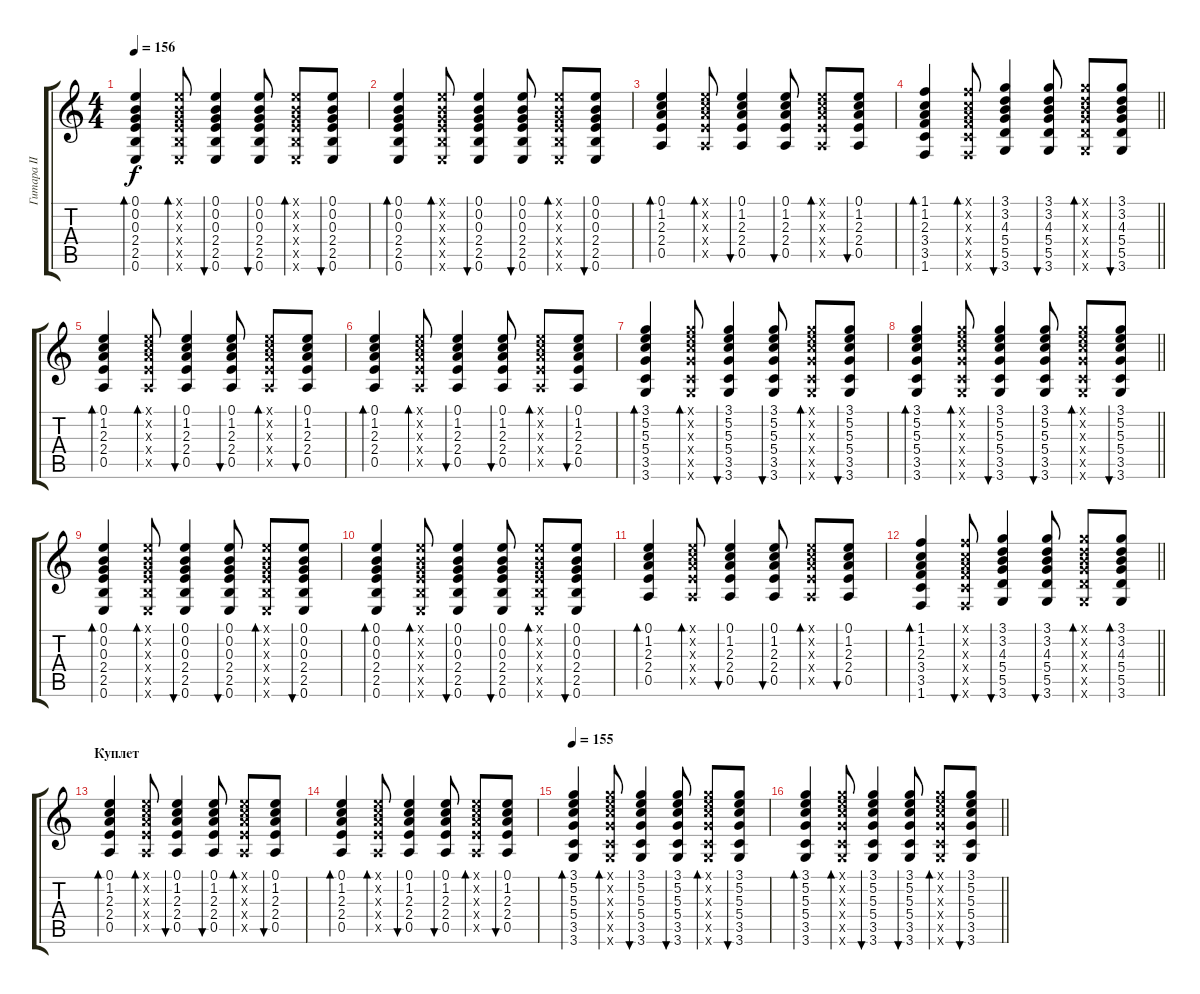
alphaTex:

\track ("Гитара II" "Гитара II") {instrument acousticguitarsteel}
\staff {score tabs}
\tuning (E4 B3 G3 D3 A2 E2) {hide}
\ts (4 4)
\tempo 156
\clef g2
\ks c
(0.1 0.2 0.3 2.4 2.5 0.6).4{bd 60 dy f} (0.1{x} 0.2{x} 0.3{x} 2.4{x} 2.5{x} 0.6{x}).8{bd 60} (0.1 0.2 0.3 2.4 2.5 0.6).4{bu 60} (0.1 0.2 0.3 2.4 2.5 0.6).8{bu 60} (0.1{x} 0.2{x} 0.3{x} 2.4{x} 2.5{x} 0.6{x}).8{bd 60} (0.1 0.2 0.3 2.4 2.5 0.6).8{bu 60} |
(0.1 0.2 0.3 2.4 2.5 0.6).4{bd 60} (0.1{x} 0.2{x} 0.3{x} 2.4{x} 2.5{x} 0.6{x}).8{bd 60} (0.1 0.2 0.3 2.4 2.5 0.6).4{bu 60} (0.1 0.2 0.3 2.4 2.5 0.6).8{bu 60} (0.1{x} 0.2{x} 0.3{x} 2.4{x} 2.5{x} 0.6{x}).8{bd 60} (0.1 0.2 0.3 2.4 2.5 0.6).8{bu 60} |
(0.1 1.2 2.3 2.4 0.5).4{bd 60} (0.1{x} 1.2{x} 2.3{x} 2.4{x} 0.5{x}).8{bd 60} (0.1 1.2 2.3 2.4 0.5).4{bu 60} (0.1 1.2 2.3 2.4 0.5).8{bu 60} (0.1{x} 1.2{x} 2.3{x} 2.4{x} 0.5{x}).8{bd 60} (0.1 1.2 2.3 2.4 0.5).8{bu 60} |
\barLineRight lightlight
(1.1 1.2 2.3 3.4 3.5 1.6).4{bd 60} (1.1{x} 1.2{x} 2.3{x} 3.4{x} 3.5{x} 1.6{x}).8{bd 60} (3.1 3.2 4.3 5.4 5.5 3.6).4{bu 60} (3.1 3.2 4.3 5.4 5.5 3.6).8{bu 60} (3.1{x} 3.2{x} 4.3{x} 5.4{x} 5.5{x} 3.6{x}).8{bd 60} (3.1 3.2 4.3 5.4 5.5 3.6).8{bu 60} |
(0.1 1.2 2.3 2.4 0.5).4{bd 60} (0.1{x} 1.2{x} 2.3{x} 2.4{x} 0.5{x}).8{bd 60} (0.1 1.2 2.3 2.4 0.5).4{bu 60} (0.1 1.2 2.3 2.4 0.5).8{bu 60} (0.1{x} 1.2{x} 2.3{x} 2.4{x} 0.5{x}).8{bd 60} (0.1 1.2 2.3 2.4 0.5).8{bu 60} |
(0.1 1.2 2.3 2.4 0.5).4{bd 60} (0.1{x} 1.2{x} 2.3{x} 2.4{x} 0.5{x}).8{bd 60} (0.1 1.2 2.3 2.4 0.5).4{bu 60} (0.1 1.2 2.3 2.4 0.5).8{bu 60} (0.1{x} 1.2{x} 2.3{x} 2.4{x} 0.5{x}).8{bd 60} (0.1 1.2 2.3 2.4 0.5).8{bu 60} |
(3.1 5.2 5.3 5.4 3.5 3.6).4{bd 60} (3.1{x} 5.2{x} 5.3{x} 5.4{x} 3.5{x} 3.6{x}).8{bd 60} (3.1 5.2 5.3 5.4 3.5 3.6).4{bu 60} (3.1 5.2 5.3 5.4 3.5 3.6).8{bu 60} (3.1{x} 5.2{x} 5.3{x} 5.4{x} 3.5{x} 3.6{x}).8{bd 60} (3.1 5.2 5.3 5.4 3.5 3.6).8{bu 60} |
\barLineRight lightlight
(3.1 5.2 5.3 5.4 3.5 3.6).4{bd 60} (3.1{x} 5.2{x} 5.3{x} 5.4{x} 3.5{x} 3.6{x}).8{bd 60} (3.1 5.2 5.3 5.4 3.5 3.6).4{bu 60} (3.1 5.2 5.3 5.4 3.5 3.6).8{bu 60} (3.1{x} 5.2{x} 5.3{x} 5.4{x} 3.5{x} 3.6{x}).8{bd 60} (3.1 5.2 5.3 5.4 3.5 3.6).8{bu 60} |
(0.1 0.2 0.3 2.4 2.5 0.6).4{bd 60} (0.1{x} 0.2{x} 0.3{x} 2.4{x} 2.5{x} 0.6{x}).8{bd 60} (0.1 0.2 0.3 2.4 2.5 0.6).4{bu 60} (0.1 0.2 0.3 2.4 2.5 0.6).8{bu 60} (0.1{x} 0.2{x} 0.3{x} 2.4{x} 2.5{x} 0.6{x}).8{bd 60} (0.1 0.2 0.3 2.4 2.5 0.6).8{bu 60} |
(0.1 0.2 0.3 2.4 2.5 0.6).4{bd 60} (0.1{x} 0.2{x} 0.3{x} 2.4{x} 2.5{x} 0.6{x}).8{bd 60} (0.1 0.2 0.3 2.4 2.5 0.6).4{bu 60} (0.1 0.2 0.3 2.4 2.5 0.6).8{bu 60} (0.1{x} 0.2{x} 0.3{x} 2.4{x} 2.5{x} 0.6{x}).8{bd 60} (0.1 0.2 0.3 2.4 2.5 0.6).8{bu 60} |
(0.1 1.2 2.3 2.4 0.5).4{bd 60} (0.1{x} 1.2{x} 2.3{x} 2.4{x} 0.5{x}).8{bd 60} (0.1 1.2 2.3 2.4 0.5).4{bu 60} (0.1 1.2 2.3 2.4 0.5).8{bu 60} (0.1{x} 1.2{x} 2.3{x} 2.4{x} 0.5{x}).8{bd 60} (0.1 1.2 2.3 2.4 0.5).8{bu 60} |
\barLineRight lightlight
(1.1 1.2 2.3 3.4 3.5 1.6).4{bd 60} (1.1{x} 1.2{x} 2.3{x} 3.4{x} 3.5{x} 1.6{x}).8{bu 60} (3.1 3.2 4.3 5.4 5.5 3.6).4{bu 60} (3.1 3.2 4.3 5.4 5.5 3.6).8{bu 60} (3.1{x} 3.2{x} 4.3{x} 5.4{x} 5.5{x} 3.6{x}).8{bd 60} (3.1 3.2 4.3 5.4 5.5 3.6).8{bd 60} |
\section ("" "Куплет")
(0.1 1.2 2.3 2.4 0.5).4{bd 60} (0.1{x} 1.2{x} 2.3{x} 2.4{x} 0.5{x}).8{bd 60} (0.1 1.2 2.3 2.4 0.5).4{bu 60} (0.1 1.2 2.3 2.4 0.5).8{bu 60} (0.1{x} 1.2{x} 2.3{x} 2.4{x} 0.5{x}).8{bd 60} (0.1 1.2 2.3 2.4 0.5).8{bu 60} |
(0.1 1.2 2.3 2.4 0.5).4{bd 60} (0.1{x} 1.2{x} 2.3{x} 2.4{x} 0.5{x}).8{bd 60} (0.1 1.2 2.3 2.4 0.5).4{bu 60} (0.1 1.2 2.3 2.4 0.5).8{bu 60} (0.1{x} 1.2{x} 2.3{x} 2.4{x} 0.5{x}).8{bd 60} (0.1 1.2 2.3 2.4 0.5).8{bu 60} |
\tempo 155
(3.1 5.2 5.3 5.4 3.5 3.6).4{bd 60} (3.1{x} 5.2{x} 5.3{x} 5.4{x} 3.5{x} 3.6{x}).8{bd 60} (3.1 5.2 5.3 5.4 3.5 3.6).4{bu 60} (3.1 5.2 5.3 5.4 3.5 3.6).8{bu 60} (3.1{x} 5.2{x} 5.3{x} 5.4{x} 3.5{x} 3.6{x}).8{bd 60} (3.1 5.2 5.3 5.4 3.5 3.6).8{bu 60} |
\barLineRight lightlight
(3.1 5.2 5.3 5.4 3.5 3.6).4{bd 60} (3.1{x} 5.2{x} 5.3{x} 5.4{x} 3.5{x} 3.6{x}).8{bd 60} (3.1 5.2 5.3 5.4 3.5 3.6).4{bu 60} (3.1 5.2 5.3 5.4 3.5 3.6).8{bu 60} (3.1{x} 5.2{x} 5.3{x} 5.4{x} 3.5{x} 3.6{x}).8{bd 60} (3.1 5.2 5.3 5.4 3.5 3.6).8{bu 60}
